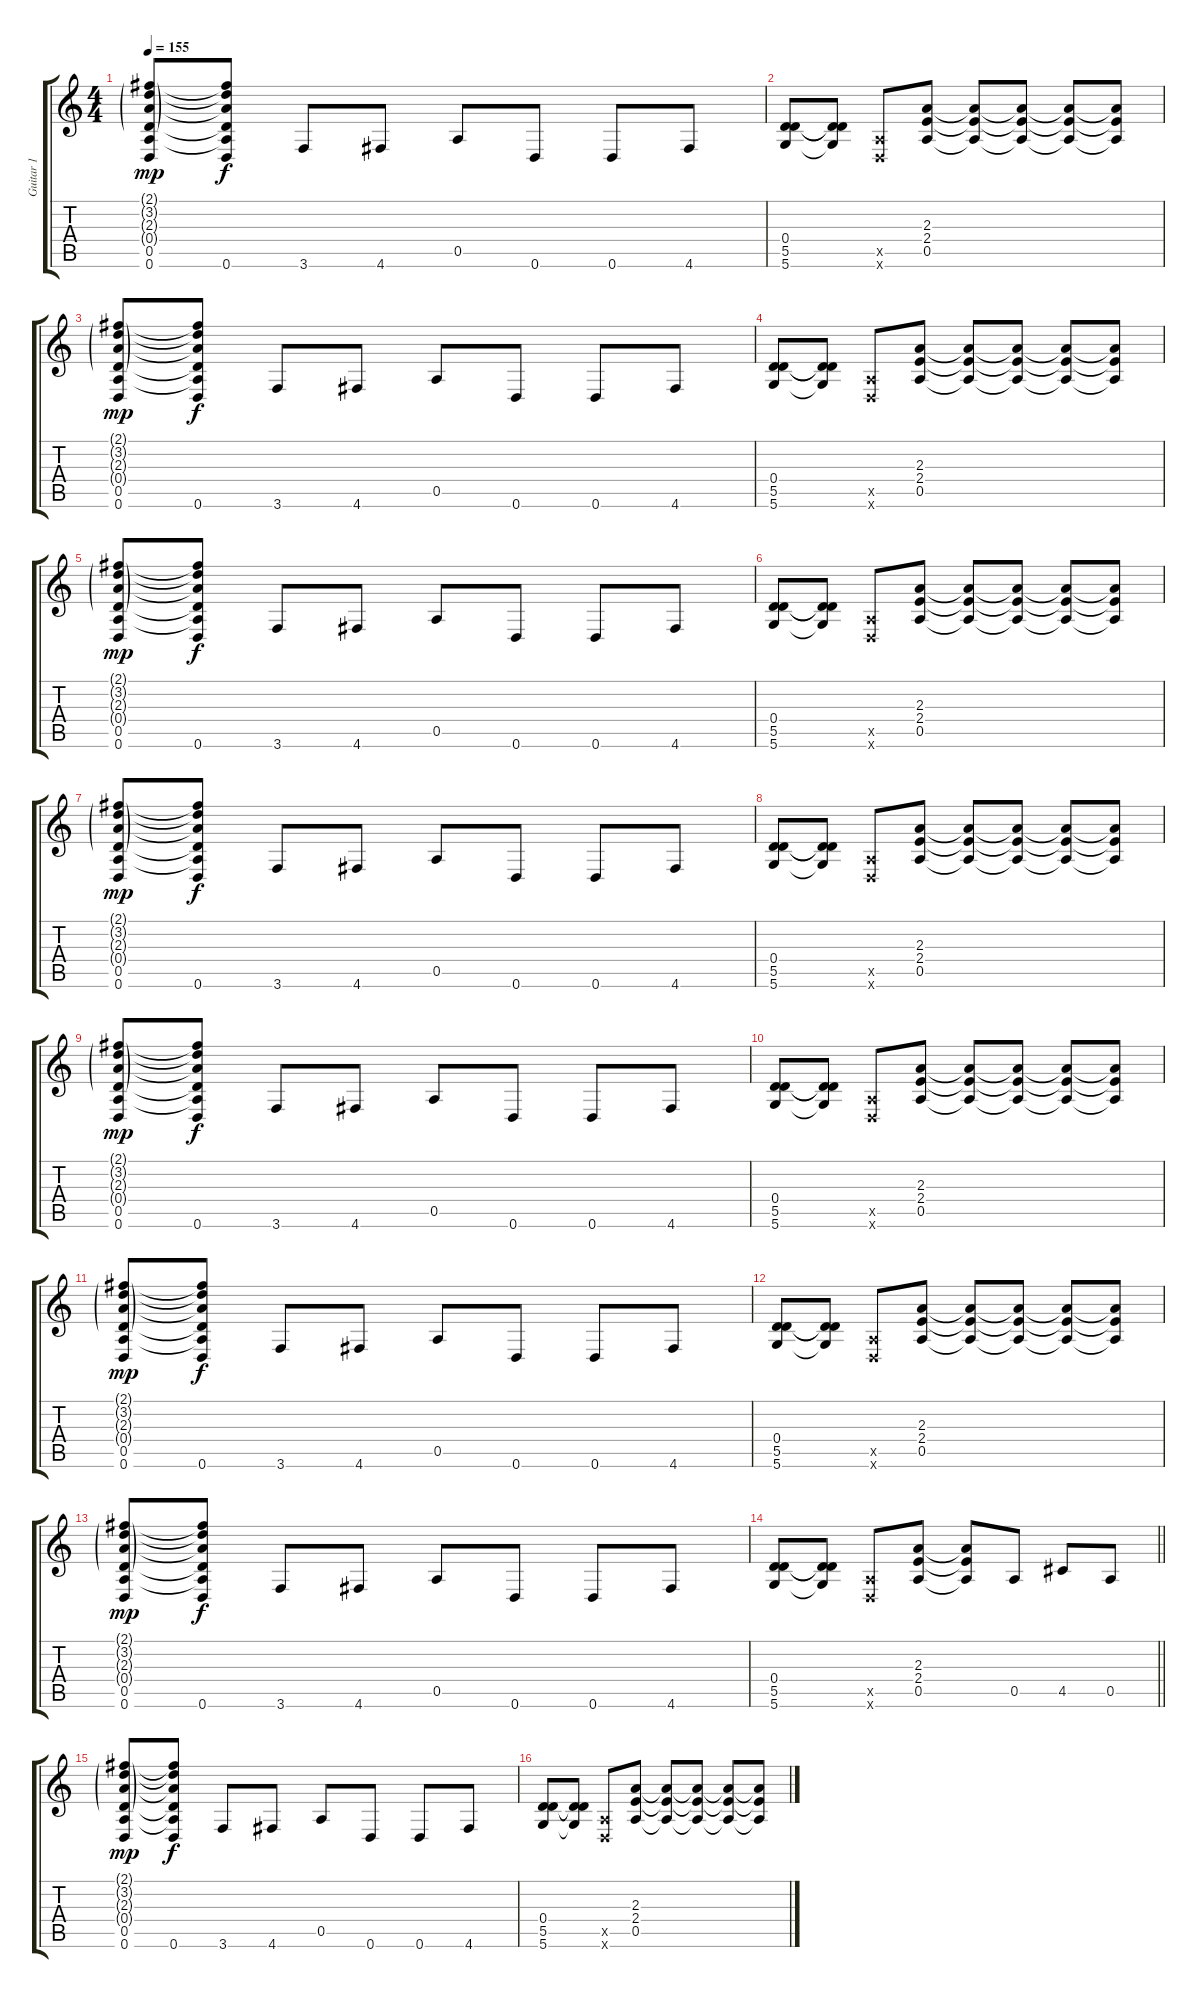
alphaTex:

\track ("Guitar 1" "Guitar 1") {instrument overdrivenguitar}
\staff {score tabs}
\tuning (E4 B3 G3 D3 A2 D2) {hide}
\ts (4 4)
\tempo 155
\clef g2
\ks c
(2.1{g} 3.2{g} 2.3{g} 0.4{g} 0.5 0.6).8{dy mp} (2.1{t} 3.2{t} 2.3{t} 0.4{t} 0.5{t} 0.6).8{dy f} 3.6.8 4.6.8 0.5.8 0.6.8 0.6.8 4.6.8 |
(0.4 5.5 5.6).8 (0.4{t} 5.5{t} 5.6{t}).8 (0.5{x} 0.6{x}).8 (2.3 2.4 0.5).8 (2.3{t} 2.4{t} 0.5{t}).8 (2.3{t} 2.4{t} 0.5{t}).8 (2.3{t} 2.4{t} 0.5{t}).8 (2.3{t} 2.4{t} 0.5{t}).8 |
(2.1{g} 3.2{g} 2.3{g} 0.4{g} 0.5 0.6).8{dy mp} (2.1{t} 3.2{t} 2.3{t} 0.4{t} 0.5{t} 0.6).8{dy f} 3.6.8 4.6.8 0.5.8 0.6.8 0.6.8 4.6.8 |
(0.4 5.5 5.6).8 (0.4{t} 5.5{t} 5.6{t}).8 (0.5{x} 0.6{x}).8 (2.3 2.4 0.5).8 (2.3{t} 2.4{t} 0.5{t}).8 (2.3{t} 2.4{t} 0.5{t}).8 (2.3{t} 2.4{t} 0.5{t}).8 (2.3{t} 2.4{t} 0.5{t}).8 |
(2.1{g} 3.2{g} 2.3{g} 0.4{g} 0.5 0.6).8{dy mp} (2.1{t} 3.2{t} 2.3{t} 0.4{t} 0.5{t} 0.6).8{dy f} 3.6.8 4.6.8 0.5.8 0.6.8 0.6.8 4.6.8 |
(0.4 5.5 5.6).8 (0.4{t} 5.5{t} 5.6{t}).8 (0.5{x} 0.6{x}).8 (2.3 2.4 0.5).8 (2.3{t} 2.4{t} 0.5{t}).8 (2.3{t} 2.4{t} 0.5{t}).8 (2.3{t} 2.4{t} 0.5{t}).8 (2.3{t} 2.4{t} 0.5{t}).8 |
(2.1{g} 3.2{g} 2.3{g} 0.4{g} 0.5 0.6).8{dy mp} (2.1{t} 3.2{t} 2.3{t} 0.4{t} 0.5{t} 0.6).8{dy f} 3.6.8 4.6.8 0.5.8 0.6.8 0.6.8 4.6.8 |
(0.4 5.5 5.6).8 (0.4{t} 5.5{t} 5.6{t}).8 (0.5{x} 0.6{x}).8 (2.3 2.4 0.5).8 (2.3{t} 2.4{t} 0.5{t}).8 (2.3{t} 2.4{t} 0.5{t}).8 (2.3{t} 2.4{t} 0.5{t}).8 (2.3{t} 2.4{t} 0.5{t}).8 |
(2.1{g} 3.2{g} 2.3{g} 0.4{g} 0.5 0.6).8{dy mp} (2.1{t} 3.2{t} 2.3{t} 0.4{t} 0.5{t} 0.6).8{dy f} 3.6.8 4.6.8 0.5.8 0.6.8 0.6.8 4.6.8 |
(0.4 5.5 5.6).8 (0.4{t} 5.5{t} 5.6{t}).8 (0.5{x} 0.6{x}).8 (2.3 2.4 0.5).8 (2.3{t} 2.4{t} 0.5{t}).8 (2.3{t} 2.4{t} 0.5{t}).8 (2.3{t} 2.4{t} 0.5{t}).8 (2.3{t} 2.4{t} 0.5{t}).8 |
(2.1{g} 3.2{g} 2.3{g} 0.4{g} 0.5 0.6).8{dy mp} (2.1{t} 3.2{t} 2.3{t} 0.4{t} 0.5{t} 0.6).8{dy f} 3.6.8 4.6.8 0.5.8 0.6.8 0.6.8 4.6.8 |
(0.4 5.5 5.6).8 (0.4{t} 5.5{t} 5.6{t}).8 (0.5{x} 0.6{x}).8 (2.3 2.4 0.5).8 (2.3{t} 2.4{t} 0.5{t}).8 (2.3{t} 2.4{t} 0.5{t}).8 (2.3{t} 2.4{t} 0.5{t}).8 (2.3{t} 2.4{t} 0.5{t}).8 |
(2.1{g} 3.2{g} 2.3{g} 0.4{g} 0.5 0.6).8{dy mp} (2.1{t} 3.2{t} 2.3{t} 0.4{t} 0.5{t} 0.6).8{dy f} 3.6.8 4.6.8 0.5.8 0.6.8 0.6.8 4.6.8 |
\barLineRight lightlight
(0.4 5.5 5.6).8 (0.4{t} 5.5{t} 5.6{t}).8 (0.5{x} 0.6{x}).8 (2.3 2.4 0.5).8 (2.3{t} 2.4{t} 0.5{t}).8 0.5.8 4.5.8 0.5.8 |
(2.1{g} 3.2{g} 2.3{g} 0.4{g} 0.5 0.6).8{dy mp} (2.1{t} 3.2{t} 2.3{t} 0.4{t} 0.5{t} 0.6).8{dy f} 3.6.8 4.6.8 0.5.8 0.6.8 0.6.8 4.6.8 |
(0.4 5.5 5.6).8 (0.4{t} 5.5{t} 5.6{t}).8 (0.5{x} 0.6{x}).8 (2.3 2.4 0.5).8 (2.3{t} 2.4{t} 0.5{t}).8 (2.3{t} 2.4{t} 0.5{t}).8 (2.3{t} 2.4{t} 0.5{t}).8 (2.3{t} 2.4{t} 0.5{t}).8
